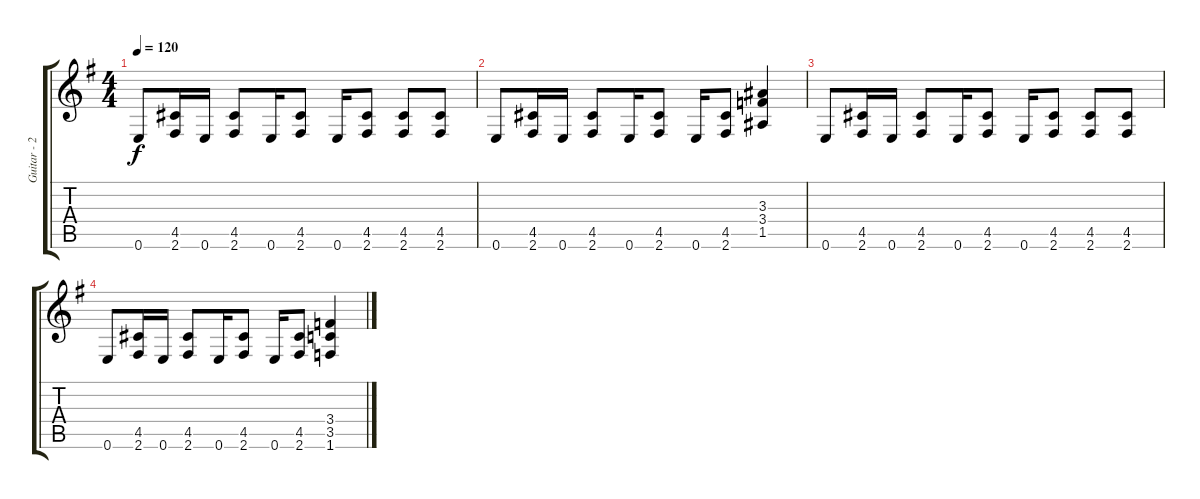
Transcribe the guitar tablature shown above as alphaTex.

\track ("Guitar - 2" "Guitar - 2") {instrument distortionguitar}
\staff {score tabs}
\tuning (E4 B3 G3 D3 A2 E2) {hide}
\ts (4 4)
\tempo 120
\clef g2
\ks g
0.6.8{dy f} (4.5 2.6).16 0.6.16 (4.5 2.6).8 0.6.16 (4.5 2.6).8 0.6.16 (4.5 2.6).8 (4.5 2.6).8 (4.5 2.6).8 |
0.6.8 (4.5 2.6).16 0.6.16 (4.5 2.6).8 0.6.16 (4.5 2.6).8 0.6.16 (4.5 2.6).8 (3.3 3.4 1.5).4 |
0.6.8 (4.5 2.6).16 0.6.16 (4.5 2.6).8 0.6.16 (4.5 2.6).8 0.6.16 (4.5 2.6).8 (4.5 2.6).8 (4.5 2.6).8 |
0.6.8 (4.5 2.6).16 0.6.16 (4.5 2.6).8 0.6.16 (4.5 2.6).8 0.6.16 (4.5 2.6).8 (3.4 3.5 1.6).4
